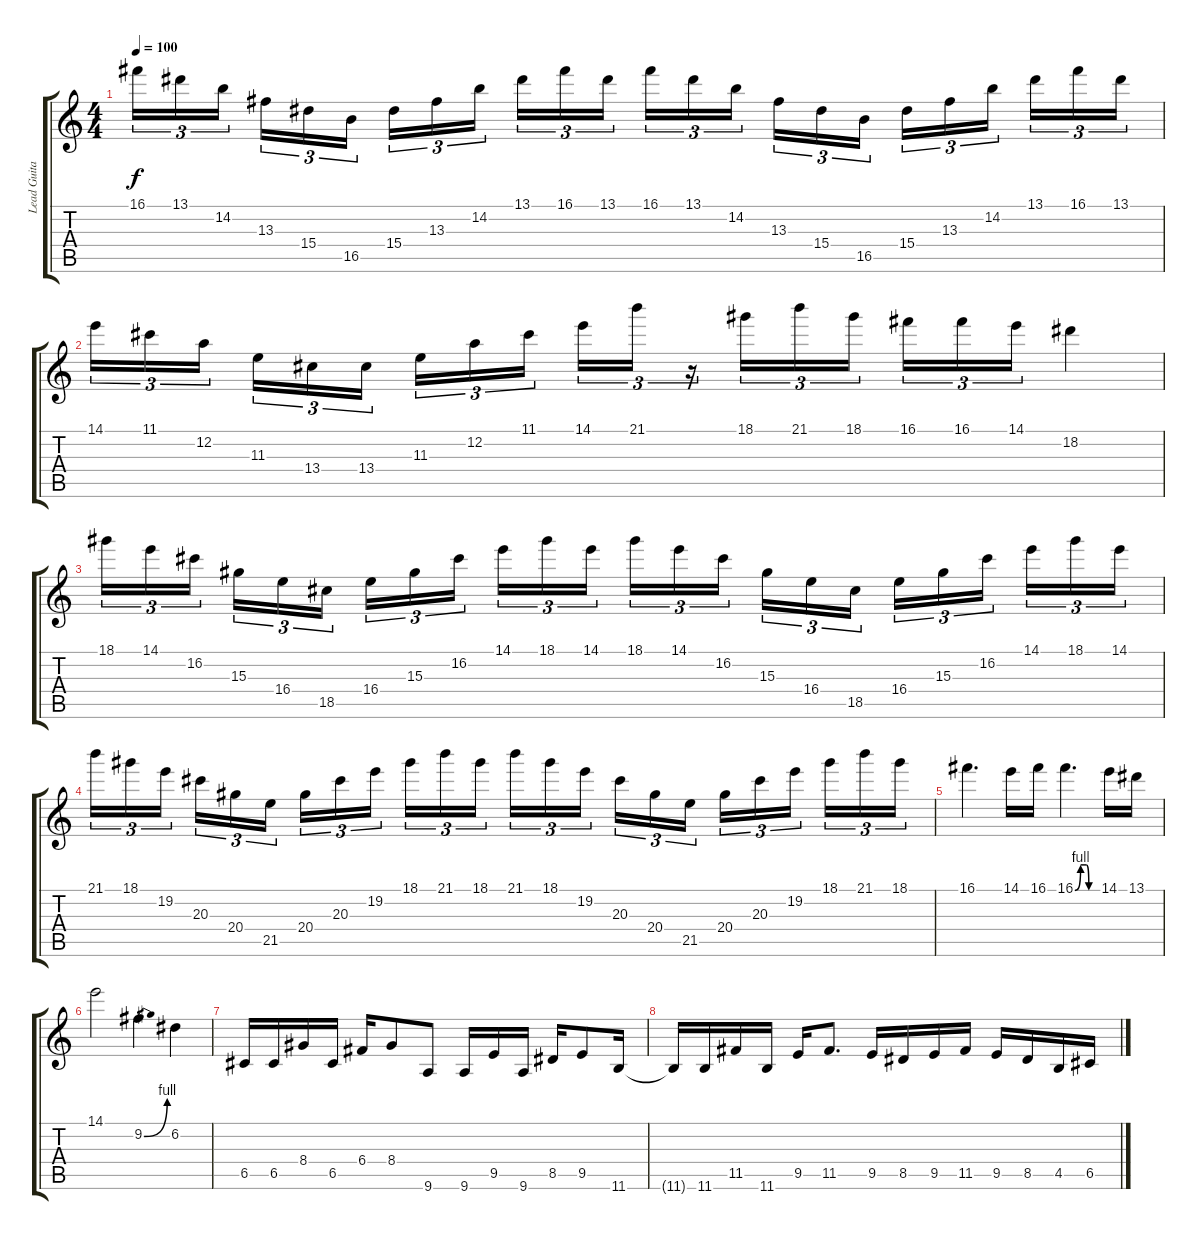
\track ("Lead Guitar" "Lead Guita") {instrument distortionguitar}
\staff {score tabs}
\tuning (D4 A3 F3 C3 G2 C2) {hide}
\ts (4 4)
\tempo 100
\clef g2
\ks c
16.1.16{tu (3 2) dy f} 13.1.16{tu (3 2)} 14.2.16{tu (3 2) beam splitsecondary} 13.3.16{tu (3 2)} 15.4.16{tu (3 2)} 16.5.16{tu (3 2)} 15.4.16{tu (3 2)} 13.3.16{tu (3 2)} 14.2.16{tu (3 2) beam splitsecondary} 13.1.16{tu (3 2)} 16.1.16{tu (3 2)} 13.1.16{tu (3 2)} 16.1.16{tu (3 2)} 13.1.16{tu (3 2)} 14.2.16{tu (3 2) beam splitsecondary} 13.3.16{tu (3 2)} 15.4.16{tu (3 2)} 16.5.16{tu (3 2)} 15.4.16{tu (3 2)} 13.3.16{tu (3 2)} 14.2.16{tu (3 2) beam splitsecondary} 13.1.16{tu (3 2)} 16.1.16{tu (3 2)} 13.1.16{tu (3 2)} |
14.1.16{tu (3 2)} 11.1.16{tu (3 2)} 12.2.16{tu (3 2) beam splitsecondary} 11.3.16{tu (3 2)} 13.4.16{tu (3 2)} 13.4.16{tu (3 2)} 11.3.16{tu (3 2)} 12.2.16{tu (3 2)} 11.1.16{tu (3 2) beam splitsecondary} 14.1.16{tu (3 2)} 21.1.16{tu (3 2)} r.16{tu (3 2)} 18.1.16{tu (3 2)} 21.1.16{tu (3 2)} 18.1.16{tu (3 2) beam splitsecondary} 16.1.16{tu (3 2)} 16.1.16{tu (3 2)} 14.1.16{tu (3 2)} 18.2.4 |
18.1.16{tu (3 2)} 14.1.16{tu (3 2)} 16.2.16{tu (3 2) beam splitsecondary} 15.3.16{tu (3 2)} 16.4.16{tu (3 2)} 18.5.16{tu (3 2)} 16.4.16{tu (3 2)} 15.3.16{tu (3 2)} 16.2.16{tu (3 2) beam splitsecondary} 14.1.16{tu (3 2)} 18.1.16{tu (3 2)} 14.1.16{tu (3 2)} 18.1.16{tu (3 2)} 14.1.16{tu (3 2)} 16.2.16{tu (3 2) beam splitsecondary} 15.3.16{tu (3 2)} 16.4.16{tu (3 2)} 18.5.16{tu (3 2)} 16.4.16{tu (3 2)} 15.3.16{tu (3 2)} 16.2.16{tu (3 2) beam splitsecondary} 14.1.16{tu (3 2)} 18.1.16{tu (3 2)} 14.1.16{tu (3 2)} |
21.1.16{tu (3 2)} 18.1.16{tu (3 2)} 19.2.16{tu (3 2) beam splitsecondary} 20.3.16{tu (3 2)} 20.4.16{tu (3 2)} 21.5.16{tu (3 2)} 20.4.16{tu (3 2)} 20.3.16{tu (3 2)} 19.2.16{tu (3 2) beam splitsecondary} 18.1.16{tu (3 2)} 21.1.16{tu (3 2)} 18.1.16{tu (3 2)} 21.1.16{tu (3 2)} 18.1.16{tu (3 2)} 19.2.16{tu (3 2) beam splitsecondary} 20.3.16{tu (3 2)} 20.4.16{tu (3 2)} 21.5.16{tu (3 2)} 20.4.16{tu (3 2)} 20.3.16{tu (3 2)} 19.2.16{tu (3 2) beam splitsecondary} 18.1.16{tu (3 2)} 21.1.16{tu (3 2)} 18.1.16{tu (3 2)} |
16.1.4{d} 14.1.16 16.1.16 16.1{be (custom 0 0 15 4 30 4 37 0 60 0)}.4{d} 14.1.16 13.1.16 |
14.1.2 9.2{be (bend 0 0 60 4)}.4 6.2.4 |
6.5.16 6.5.16 8.4.16 6.5.16 6.4.16 8.4.8 9.6.8 9.6.16 9.5.16 9.6.16 8.5.16 9.5.8 11.6.16 |
11.6{t}.16 11.6.16 11.5.16 11.6.16 9.5.16 11.5.8{d} 9.5.16 8.5.16 9.5.16 11.5.16 9.5.16 8.5.16 4.5.16 6.5.16
